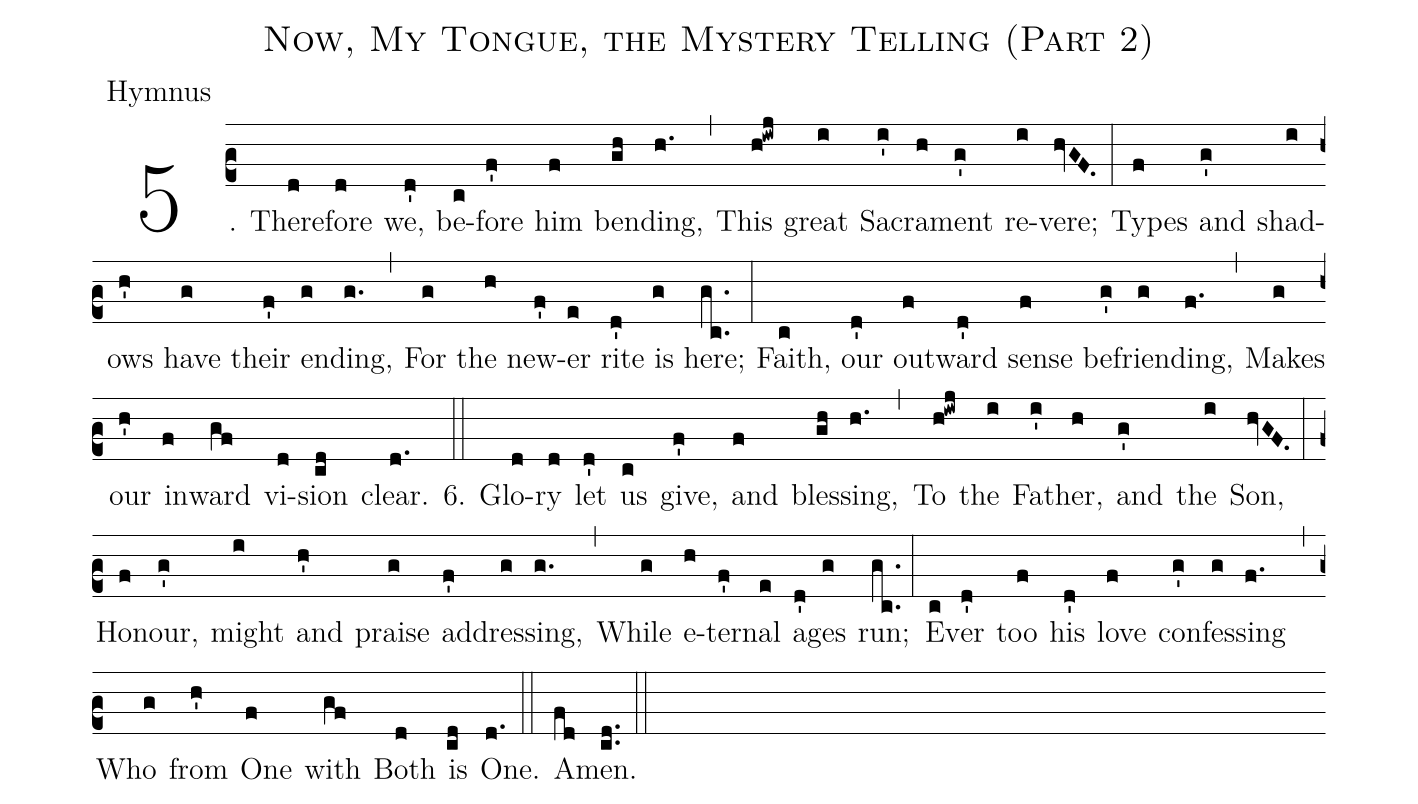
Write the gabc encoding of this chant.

name: Now, My Tongue, the Mystery Telling (Part 2);
office-part: Hymnus;
%%
(c2)5. There(d)fore(d) we,(d') be(c)fore(f') him(f) bend(gh)ing,(h.) (,)
This(h!iwj) great(i) Sac(i')ra(h)ment(g') re(i)vere;(hvGF.) (:)
Types(f) and(g') shad(i)ows(h') have(g) their(f') end(g)ing,(g.) (,)
For(g) the(h) new(f')er(e) rite(d') is(g) here;(gc..) (:)
Faith,(c) our(d') out(f)ward(d') sense(f) be(g')friend(g)ing,(f.) (,)
Makes(g) our(h') in(f)ward(gf) vi(d)sion(cd) clear.(d.) (::)

6. Glo(d)ry(d) let(d') us(c) give,(f') and(f) bless(gh)ing,(h.) (,)
To(h!iwj) the(i) Fa(i')ther,(h) and(g') the(i) Son,(hvGF.) (:)
Hon(f)our,(g') might(i) and(h') praise(g) ad(f')dress(g)ing,(g.) (,)
While(g) e(h)ter(f')nal(e) ag(d')es(g) run;(gc..) (:)
Ev(c)er(d') too(f) his(d') love(f) con(g')fess(g)ing(f.) (,)
Who(g) from(h') One(f) with(gf) Both(d) is(cd) One.(d.) (::)
A(fd)men.(cd..) (::)
